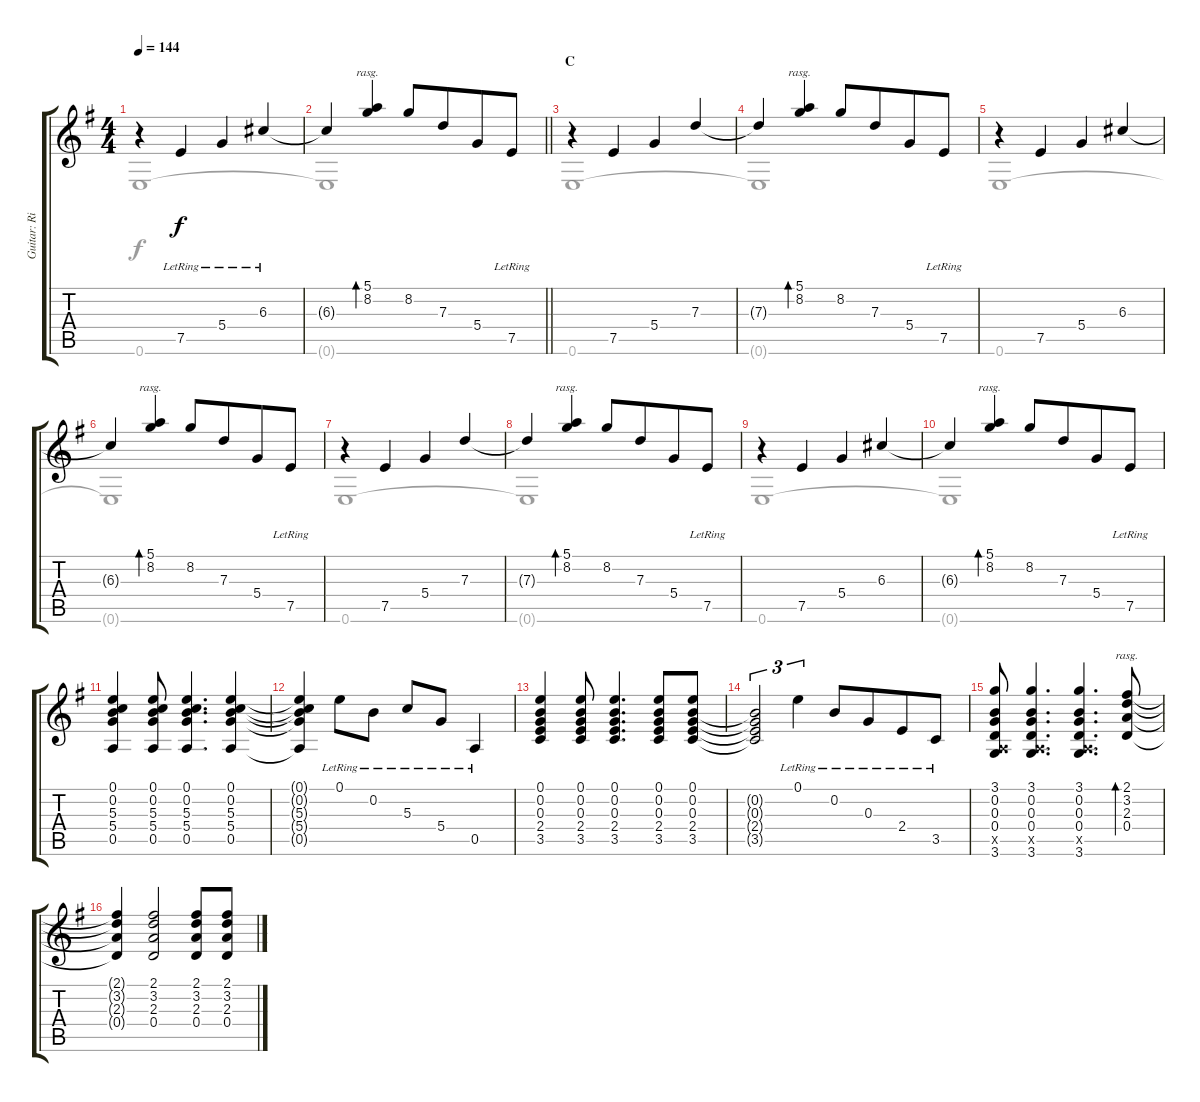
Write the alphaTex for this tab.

\track ("Guitar: Rik" "Guitar: Ri") {instrument acousticguitarsteel}
\staff {score tabs}
\tuning (E4 B3 G3 D3 A2 E2) {hide}
\voice
\ts (4 4)
\tempo 144
\clef g2
\ks g
r.4{dy f} 7.5{lr}.4 5.4{lr}.4 6.3{lr}.4 |
\barLineRight lightlight
6.3{t}.4 (5.1 8.2).4{bd 240 rasg ii} 8.2.8 7.3.8{beam merge} 5.4.8 7.5{lr}.8 |
\section ("" "C")
r.4 7.5.4 5.4.4 7.3.4 |
7.3{t}.4 (5.1 8.2).4{bd 240 rasg ii} 8.2.8 7.3.8{beam merge} 5.4.8 7.5{lr}.8 |
r.4 7.5.4 5.4.4 6.3.4 |
6.3{t}.4 (5.1 8.2).4{bd 240 rasg ii} 8.2.8 7.3.8{beam merge} 5.4.8 7.5{lr}.8 |
r.4 7.5.4 5.4.4 7.3.4 |
7.3{t}.4 (5.1 8.2).4{bd 240 rasg ii} 8.2.8 7.3.8{beam merge} 5.4.8 7.5{lr}.8 |
r.4 7.5.4 5.4.4 6.3.4 |
6.3{t}.4 (5.1 8.2).4{bd 240 rasg ii} 8.2.8 7.3.8{beam merge} 5.4.8 7.5{lr}.8 |
(0.1 0.2 5.3 5.4 0.5).4 (0.1 0.2 5.3 5.4 0.5).8 (0.1 0.2 5.3 5.4 0.5).4{d} (0.1 0.2 5.3 5.4 0.5).4 |
(0.1{t} 0.2{t} 5.3{t} 5.4{t} 0.5{t}).4 0.1{lr}.8 0.2{lr}.8 5.3{lr}.8 5.4{lr}.8 0.5{lr}.4 |
(0.1 0.2 0.3 2.4 3.5).4 (0.1 0.2 0.3 2.4 3.5).8 (0.1 0.2 0.3 2.4 3.5).4{d} (0.1 0.2 0.3 2.4 3.5).8 (0.1 0.2 0.3 2.4 3.5).8 |
(0.2{t} 0.3{t} 2.4{t} 3.5{t}).2{tu (3 2)} 0.1{lr}.4{tu (3 2)} 0.2{lr}.8 0.3{lr}.8{beam merge} 2.4{lr}.8 3.5{lr}.8 |
(3.1 0.2 0.3 0.4 0.5{x} 3.6).8 (3.1 0.2 0.3 0.4 0.5{x} 3.6).4{d} (3.1 0.2 0.3 0.4 0.5{x} 3.6).4{d} (2.1 3.2 2.3 0.4).8{bd 480 rasg ii} |
(2.1{t} 3.2{t} 2.3{t} 0.4{t}).4 (2.1 3.2 2.3 0.4).2 (2.1 3.2 2.3 0.4).8 (2.1 3.2 2.3 0.4).8
\voice
\clef g2
\ottava regular
\simile none
\ks g
0.6.1{dy f} |
\barLineRight lightlight
0.6{t}.1 |
0.6.1 |
0.6{t}.1 |
0.6.1 |
0.6{t}.1 |
0.6.1 |
0.6{t}.1 |
0.6.1 |
0.6{t}.1 |
|
|
|
|
|
